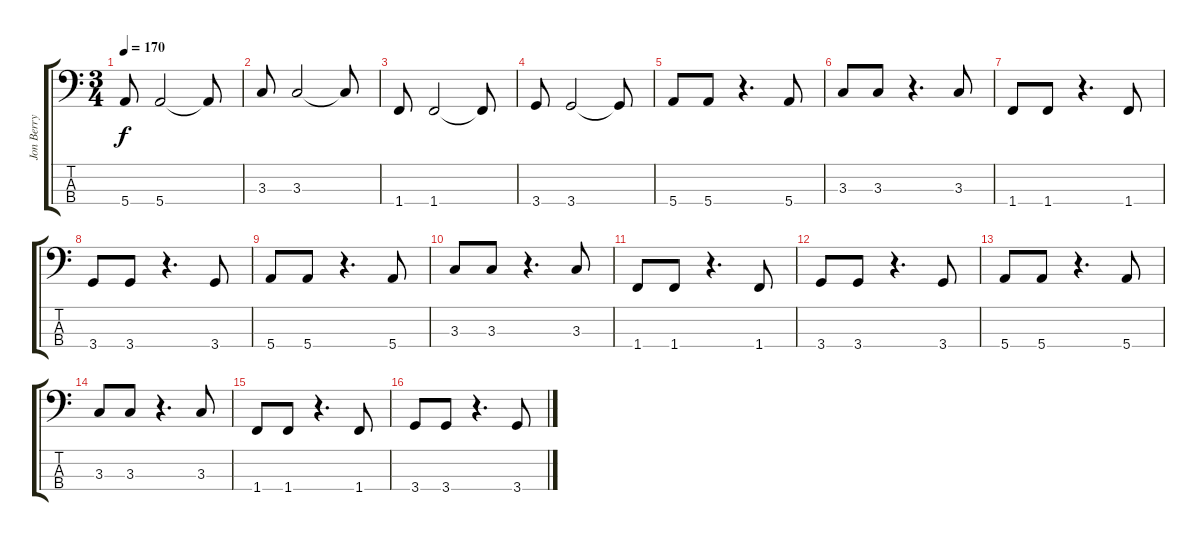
\track ("Jon Berry" "Jon Berry") {instrument electricbasspick}
\staff {score tabs}
\tuning (G2 D2 A1 E1) {hide}
\ts (3 4)
\tempo 170
\clef f4
\ks c
5.4.8{dy f} 5.4.2 5.4{t}.8 |
3.3.8 3.3.2 3.3{t}.8 |
1.4.8 1.4.2 1.4{t}.8 |
3.4.8 3.4.2 3.4{t}.8 |
5.4.8 5.4.8 r.4{d} 5.4.8 |
3.3.8 3.3.8 r.4{d} 3.3.8 |
1.4.8 1.4.8 r.4{d} 1.4.8 |
3.4.8 3.4.8 r.4{d} 3.4.8 |
5.4.8 5.4.8 r.4{d} 5.4.8 |
3.3.8 3.3.8 r.4{d} 3.3.8 |
1.4.8 1.4.8 r.4{d} 1.4.8 |
3.4.8 3.4.8 r.4{d} 3.4.8 |
5.4.8 5.4.8 r.4{d} 5.4.8 |
3.3.8 3.3.8 r.4{d} 3.3.8 |
1.4.8 1.4.8 r.4{d} 1.4.8 |
3.4.8 3.4.8 r.4{d} 3.4.8
